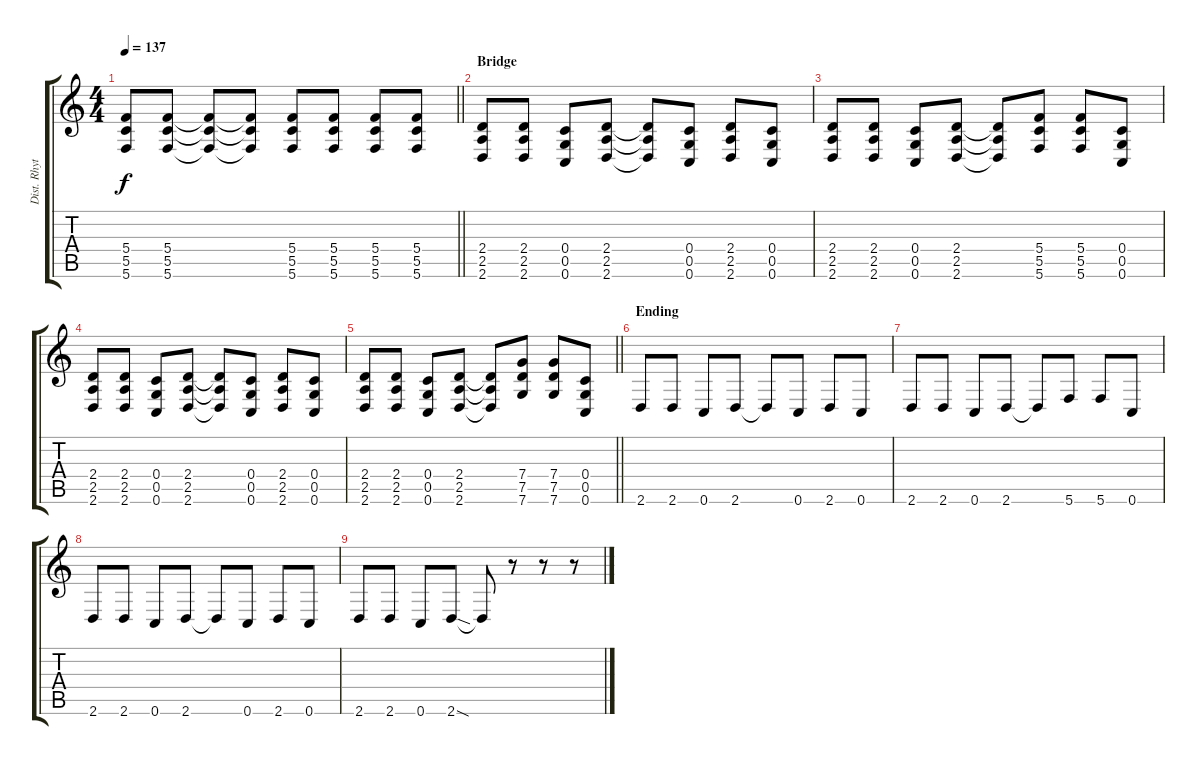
\track ("Dist. Rhytm Guitar [R]" "Dist. Rhyt") {instrument distortionguitar}
\staff {score tabs}
\tuning (D4 A3 F3 C3 G2 C2) {hide}
\ts (4 4)
\tempo 137
\clef g2
\barLineRight lightlight
\ks c
(5.4{t} 5.5{t} 5.6{t}).8{dy f} (5.4 5.5 5.6).8 (5.4{t} 5.5{t} 5.6{t}).8 (5.4{t} 5.5{t} 5.6{t}).8 (5.4 5.5 5.6).8 (5.4 5.5 5.6).8 (5.4 5.5 5.6).8 (5.4 5.5 5.6).8 |
\section ("" "Bridge")
(2.4 2.5 2.6).8 (2.4 2.5 2.6).8 (0.4 0.5 0.6).8 (2.4 2.5 2.6).8 (2.4{t} 2.5{t} 2.6{t}).8 (0.4 0.5 0.6).8 (2.4 2.5 2.6).8 (0.4 0.5 0.6).8 |
(2.4 2.5 2.6).8 (2.4 2.5 2.6).8 (0.4 0.5 0.6).8 (2.4 2.5 2.6).8 (2.4{t} 2.5{t} 2.6{t}).8 (5.4 5.5 5.6).8 (5.4 5.5 5.6).8 (0.4 0.5 0.6).8 |
(2.4 2.5 2.6).8 (2.4 2.5 2.6).8 (0.4 0.5 0.6).8 (2.4 2.5 2.6).8 (2.4{t} 2.5{t} 2.6{t}).8 (0.4 0.5 0.6).8 (2.4 2.5 2.6).8 (0.4 0.5 0.6).8 |
\barLineRight lightlight
(2.4 2.5 2.6).8 (2.4 2.5 2.6).8 (0.4 0.5 0.6).8 (2.4 2.5 2.6).8 (2.4{t} 2.5{t} 2.6{t}).8 (7.4 7.5 7.6).8 (7.4 7.5 7.6).8 (0.4 0.5 0.6).8 |
\section ("" "Ending")
2.6.8 2.6.8 0.6.8 2.6.8 2.6{t}.8 0.6.8 2.6.8 0.6.8 |
2.6.8 2.6.8 0.6.8 2.6.8 2.6{t}.8 5.6.8 5.6.8 0.6.8 |
2.6.8 2.6.8 0.6.8 2.6.8 2.6{t}.8 0.6.8 2.6.8 0.6.8 |
2.6.8 2.6.8 0.6.8 2.6{sod}.8 2.6{t}.8 r.8 r.8 r.8
